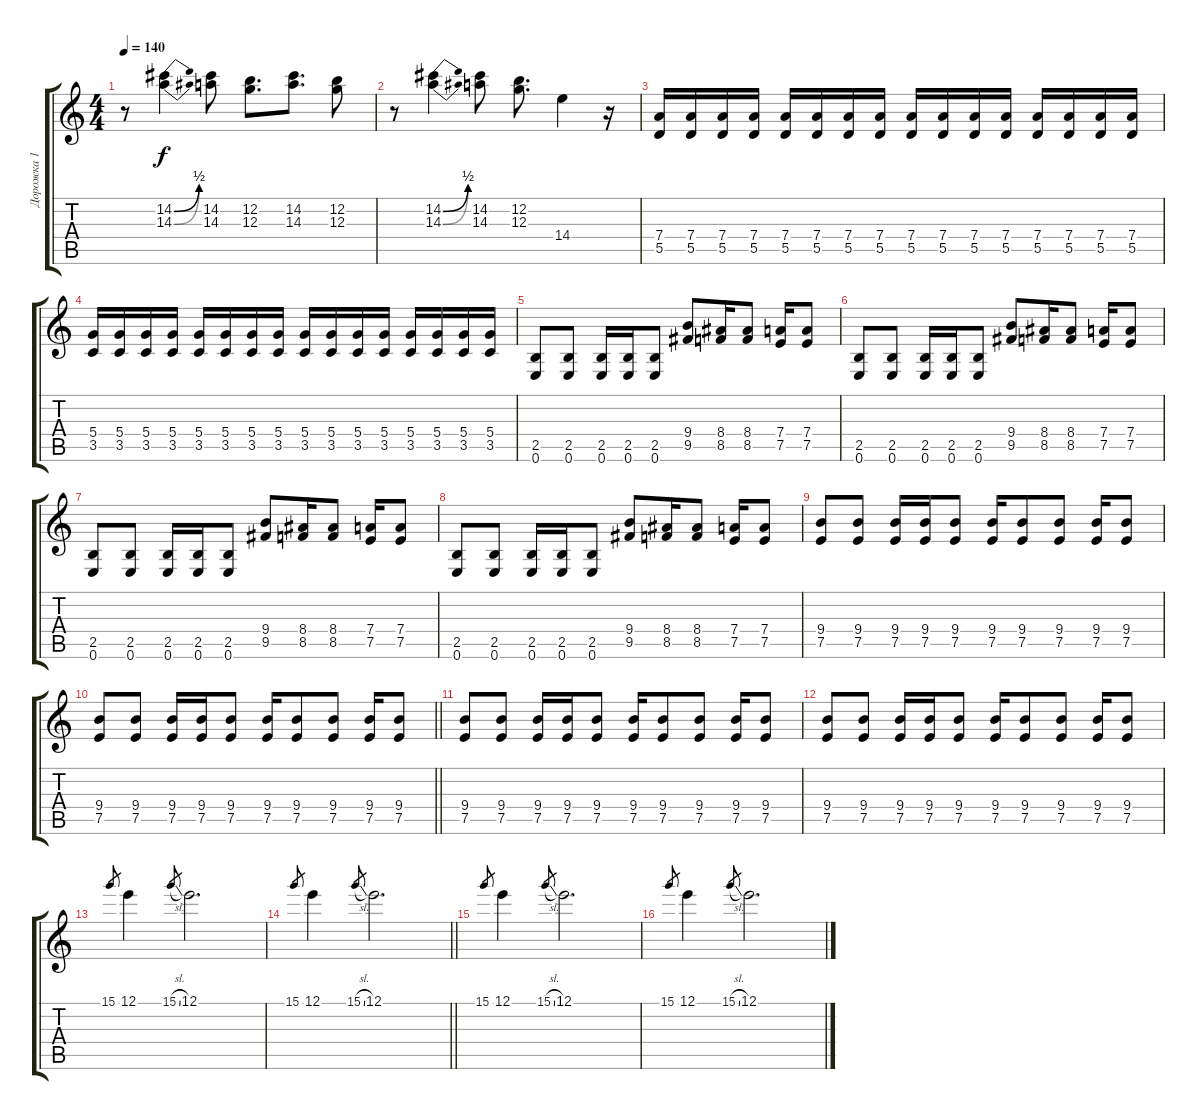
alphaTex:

\track ("Дорожка 1" "Дорожка 1") {instrument distortionguitar}
\staff {score tabs}
\tuning (E4 B3 G3 D3 A2 E2) {hide}
\ts (4 4)
\tempo 140
\clef g2
\ks c
r.8{dy f} (14.2{be (bend 0 0 60 2)} 14.3{be (bend 0 0 60 2)}).4 (14.2 14.3).8 (12.2 12.3).8{d} (14.2 14.3).8{d} (12.2 12.3).8 |
r.8 (14.2{be (bend 0 0 60 2)} 14.3{be (bend 0 0 60 2)}).4 (14.2 14.3).8 (12.2 12.3).8{d} 14.4.4 r.16 |
(7.4 5.5).16 (7.4 5.5).16 (7.4 5.5).16 (7.4 5.5).16 (7.4 5.5).16 (7.4 5.5).16 (7.4 5.5).16 (7.4 5.5).16 (7.4 5.5).16 (7.4 5.5).16 (7.4 5.5).16 (7.4 5.5).16 (7.4 5.5).16 (7.4 5.5).16 (7.4 5.5).16 (7.4 5.5).16 |
(5.4 3.5).16 (5.4 3.5).16 (5.4 3.5).16 (5.4 3.5).16 (5.4 3.5).16 (5.4 3.5).16 (5.4 3.5).16 (5.4 3.5).16 (5.4 3.5).16 (5.4 3.5).16 (5.4 3.5).16 (5.4 3.5).16 (5.4 3.5).16 (5.4 3.5).16 (5.4 3.5).16 (5.4 3.5).16 |
(2.5 0.6).8 (2.5 0.6).8 (2.5 0.6).16 (2.5 0.6).16 (2.5 0.6).8 (9.4 9.5).8 (8.4 8.5).16 (8.4 8.5).8 (7.4 7.5).16 (7.4 7.5).8 |
(2.5 0.6).8 (2.5 0.6).8 (2.5 0.6).16 (2.5 0.6).16 (2.5 0.6).8 (9.4 9.5).8 (8.4 8.5).16 (8.4 8.5).8 (7.4 7.5).16 (7.4 7.5).8 |
(2.5 0.6).8 (2.5 0.6).8 (2.5 0.6).16 (2.5 0.6).16 (2.5 0.6).8 (9.4 9.5).8 (8.4 8.5).16 (8.4 8.5).8 (7.4 7.5).16 (7.4 7.5).8 |
(2.5 0.6).8 (2.5 0.6).8 (2.5 0.6).16 (2.5 0.6).16 (2.5 0.6).8 (9.4 9.5).8 (8.4 8.5).16 (8.4 8.5).8 (7.4 7.5).16 (7.4 7.5).8 |
(9.4 7.5).8 (9.4 7.5).8 (9.4 7.5).16 (9.4 7.5).16 (9.4 7.5).8 (9.4 7.5).16 (9.4 7.5).8 (9.4 7.5).8 (9.4 7.5).16 (9.4 7.5).8 |
\barLineRight lightlight
(9.4 7.5).8 (9.4 7.5).8 (9.4 7.5).16 (9.4 7.5).16 (9.4 7.5).8 (9.4 7.5).16 (9.4 7.5).8 (9.4 7.5).8 (9.4 7.5).16 (9.4 7.5).8 |
(9.4 7.5).8 (9.4 7.5).8 (9.4 7.5).16 (9.4 7.5).16 (9.4 7.5).8 (9.4 7.5).16 (9.4 7.5).8 (9.4 7.5).8 (9.4 7.5).16 (9.4 7.5).8 |
(9.4 7.5).8 (9.4 7.5).8 (9.4 7.5).16 (9.4 7.5).16 (9.4 7.5).8 (9.4 7.5).16 (9.4 7.5).8 (9.4 7.5).8 (9.4 7.5).16 (9.4 7.5).8 |
15.1.8{gr} 12.1.4 15.1{sl}.8{gr} 12.1.2{d} |
\barLineRight lightlight
15.1.8{gr} 12.1.4 15.1{sl}.8{gr} 12.1.2{d} |
15.1.8{gr} 12.1.4 15.1{sl}.8{gr} 12.1.2{d} |
15.1.8{gr} 12.1.4 15.1{sl}.8{gr} 12.1.2{d}
